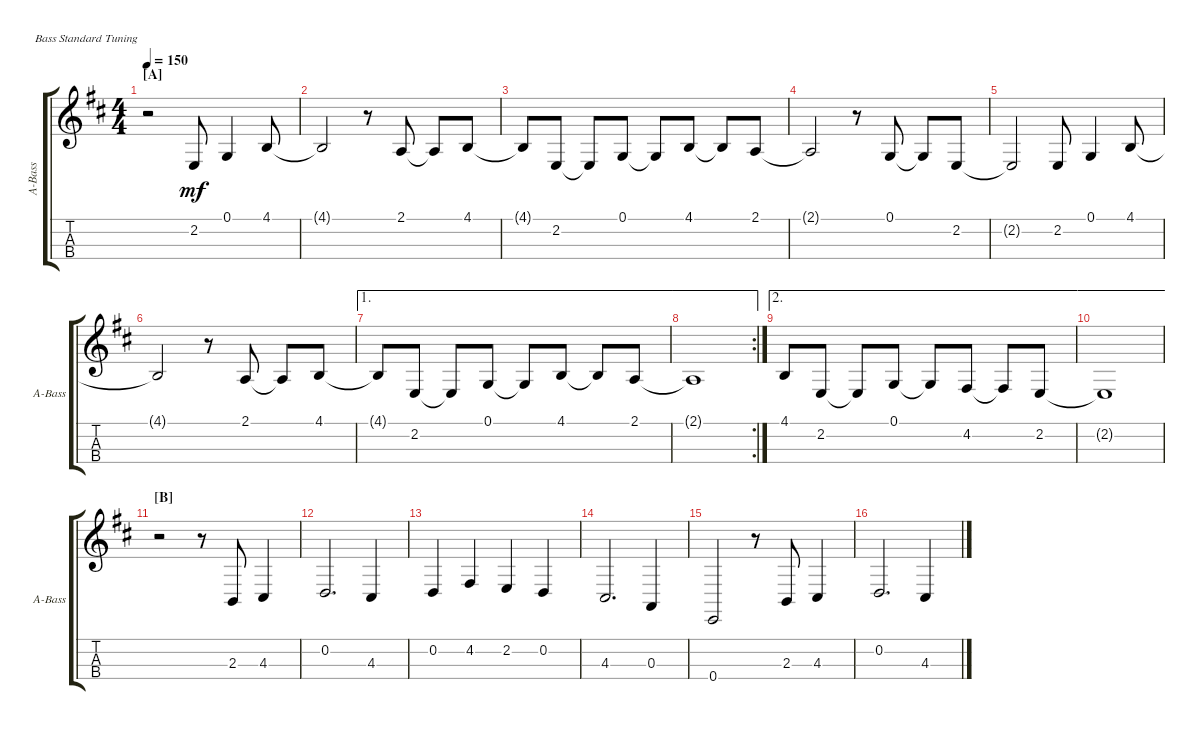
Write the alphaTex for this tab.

\defaultSystemsLayout 4
\bracketExtendMode groupsimilarinstruments
\singleTrackTrackNamePolicy allsystems
\multiTrackTrackNamePolicy allsystems
\otherSystemsTrackNameOrientation horizontal
\track ("Acoustic Bass" "A-Bass") {instrument acousticbass}
\staff {score tabs}
\tuning (G2 D2 A1 E1)
\ts (4 4)
\section ("A" "")
\tempo 150
\clef g2
\ks d
r.2{dy mf instrument acousticbass} 2.2.8 0.1.4 4.1.8 |
4.1{t}.2 r.8 2.1.8 2.1{t}.8 4.1.8 |
4.1{t}.8 2.2.8 2.2{t}.8 0.1.8 0.1{t}.8 4.1.8 4.1{t}.8 2.1.8 |
2.1{t}.2 r.8 0.1.8 0.1{t}.8 2.2.8 |
2.2{t}.2 2.2.8 0.1.4 4.1.8 |
4.1{t}.2 r.8 2.1.8 2.1{t}.8 4.1.8 |
\ae 1
4.1{t}.8 2.2.8 2.2{t}.8 0.1.8 0.1{t}.8 4.1.8 4.1{t}.8 2.1.8 |
\ae 1
\rc 2
2.1{t}.1 |
\ae 2
4.1.8 2.2.8 2.2{t}.8 0.1.8 0.1{t}.8 4.2.8 4.2{t}.8 2.2.8 |
\ae 2
2.2{t}.1 |
\section ("B" "")
r.2 r.8 2.3.8 4.3.4 |
0.2.2{d} 4.3.4 |
0.2.4 4.2.4 2.2.4 0.2.4 |
4.3.2{d} 0.3.4 |
0.4.2 r.8 2.3.8 4.3.4 |
0.2.2{d} 4.3.4
